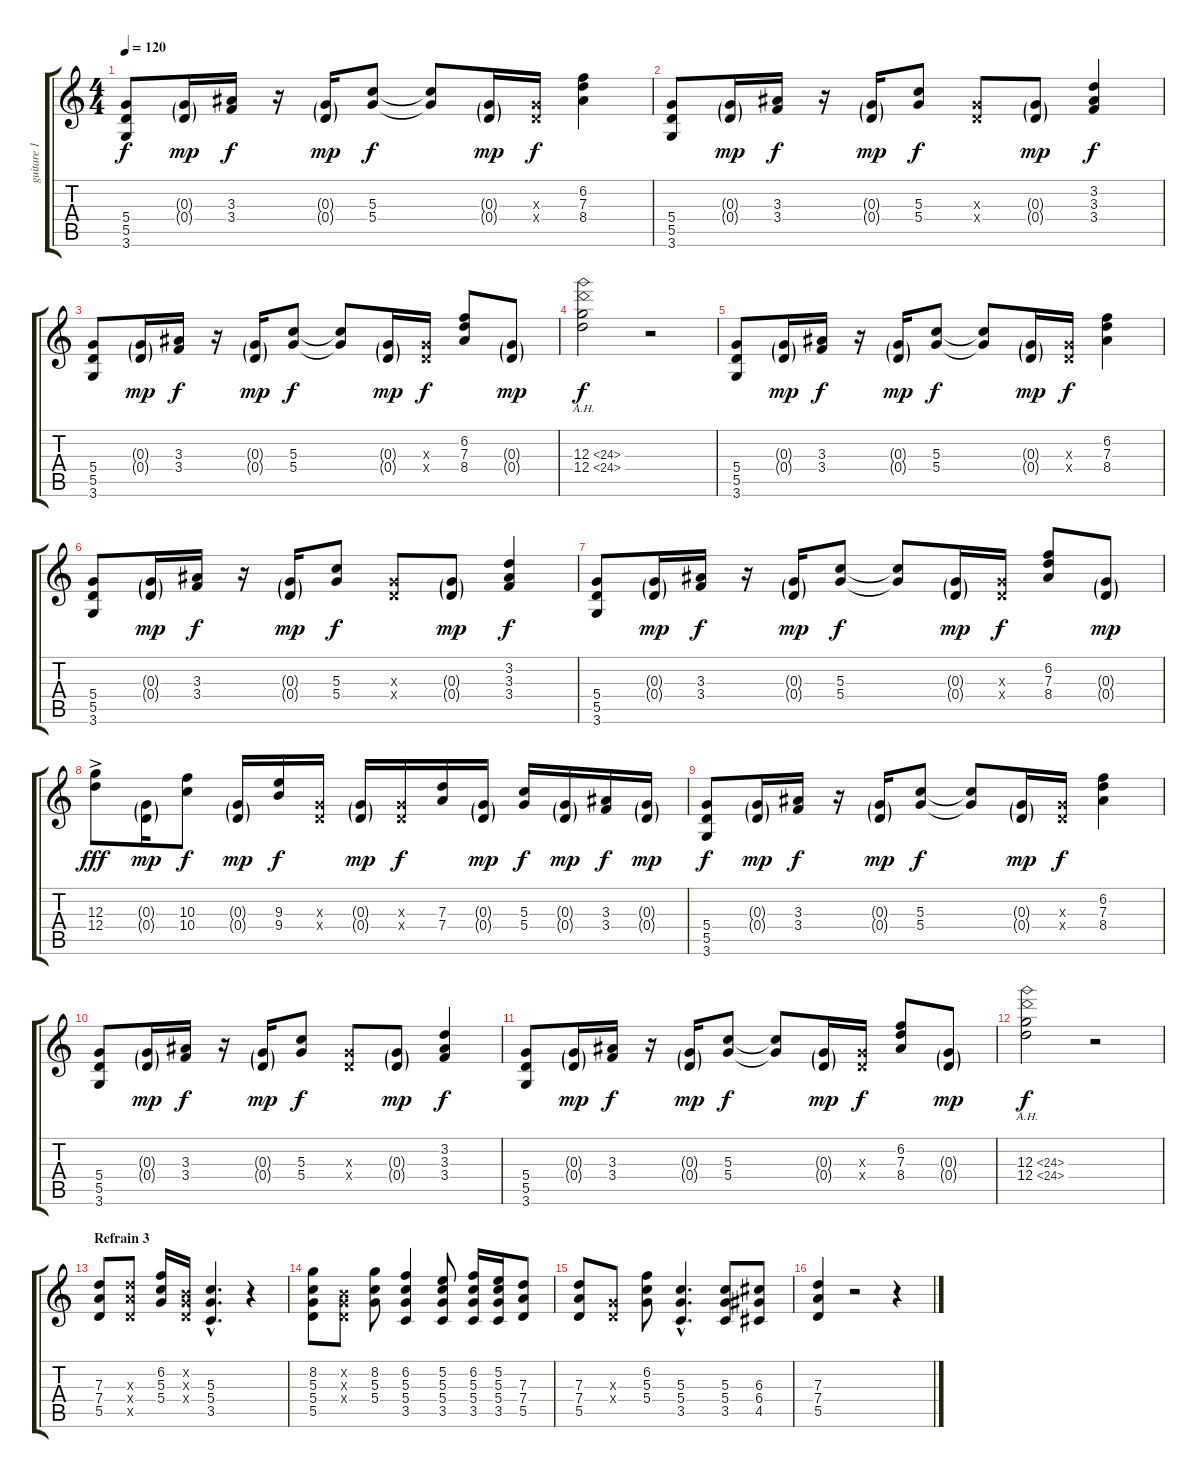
\track ("guitare 1" "guitare 1") {instrument overdrivenguitar}
\staff {score tabs}
\tuning (E4 B3 G3 D3 A2 E2) {hide}
\ts (4 4)
\tempo 120
\clef g2
\ks c
(5.4 5.5 3.6).8{dy f} (0.3{g} 0.4{g}).16{dy mp} (3.3 3.4).16{dy f} r.16 (0.3{g} 0.4{g}).16{dy mp} (5.3 5.4).8{dy f} (5.3{t} 5.4{t}).8 (0.3{g} 0.4{g}).16{dy mp} (0.3{x} 0.4{x}).16{dy f} (6.2 7.3 8.4).4 |
(5.4 5.5 3.6).8 (0.3{g} 0.4{g}).16{dy mp} (3.3 3.4).16{dy f} r.16 (0.3{g} 0.4{g}).16{dy mp} (5.3 5.4).8{dy f} (0.3{x} 0.4{x}).8 (0.3{g} 0.4{g}).8{dy mp} (3.2 3.3 3.4).4{dy f} |
(5.4 5.5 3.6).8 (0.3{g} 0.4{g}).16{dy mp} (3.3 3.4).16{dy f} r.16 (0.3{g} 0.4{g}).16{dy mp} (5.3 5.4).8{dy f} (5.3{t} 5.4{t}).8 (0.3{g} 0.4{g}).16{dy mp} (0.3{x} 0.4{x}).16{dy f} (6.2 7.3 8.4).8 (0.3{g} 0.4{g}).8{dy mp} |
(12.3{ah 12} 12.4{ah 12}).2{dy f} r.2 |
(5.4 5.5 3.6).8 (0.3{g} 0.4{g}).16{dy mp} (3.3 3.4).16{dy f} r.16 (0.3{g} 0.4{g}).16{dy mp} (5.3 5.4).8{dy f} (5.3{t} 5.4{t}).8 (0.3{g} 0.4{g}).16{dy mp} (0.3{x} 0.4{x}).16{dy f} (6.2 7.3 8.4).4 |
(5.4 5.5 3.6).8 (0.3{g} 0.4{g}).16{dy mp} (3.3 3.4).16{dy f} r.16 (0.3{g} 0.4{g}).16{dy mp} (5.3 5.4).8{dy f} (0.3{x} 0.4{x}).8 (0.3{g} 0.4{g}).8{dy mp} (3.2 3.3 3.4).4{dy f} |
(5.4 5.5 3.6).8 (0.3{g} 0.4{g}).16{dy mp} (3.3 3.4).16{dy f} r.16 (0.3{g} 0.4{g}).16{dy mp} (5.3 5.4).8{dy f} (5.3{t} 5.4{t}).8 (0.3{g} 0.4{g}).16{dy mp} (0.3{x} 0.4{x}).16{dy f} (6.2 7.3 8.4).8 (0.3{g} 0.4{g}).8{dy mp} |
(12.3{ac} 12.4).8{dy fff} (0.3{g} 0.4{g}).16{dy mp} (10.3 10.4).8{dy f} (0.3{g} 0.4{g}).16{dy mp} (9.3 9.4).16{dy f} (0.3{x} 0.4{x}).16 (0.3{g} 0.4{g}).16{dy mp} (0.3{x} 0.4{x}).16{dy f} (7.3 7.4).16 (0.3{g} 0.4{g}).16{dy mp} (5.3 5.4).16{dy f} (0.3{g} 0.4{g}).16{dy mp} (3.3 3.4).16{dy f} (0.3{g} 0.4{g}).16{dy mp} |
(5.4 5.5 3.6).8{dy f} (0.3{g} 0.4{g}).16{dy mp} (3.3 3.4).16{dy f} r.16 (0.3{g} 0.4{g}).16{dy mp} (5.3 5.4).8{dy f} (5.3{t} 5.4{t}).8 (0.3{g} 0.4{g}).16{dy mp} (0.3{x} 0.4{x}).16{dy f} (6.2 7.3 8.4).4 |
(5.4 5.5 3.6).8 (0.3{g} 0.4{g}).16{dy mp} (3.3 3.4).16{dy f} r.16 (0.3{g} 0.4{g}).16{dy mp} (5.3 5.4).8{dy f} (0.3{x} 0.4{x}).8 (0.3{g} 0.4{g}).8{dy mp} (3.2 3.3 3.4).4{dy f} |
(5.4 5.5 3.6).8 (0.3{g} 0.4{g}).16{dy mp} (3.3 3.4).16{dy f} r.16 (0.3{g} 0.4{g}).16{dy mp} (5.3 5.4).8{dy f} (5.3{t} 5.4{t}).8 (0.3{g} 0.4{g}).16{dy mp} (0.3{x} 0.4{x}).16{dy f} (6.2 7.3 8.4).8 (0.3{g} 0.4{g}).8{dy mp} |
(12.3{ah 12} 12.4{ah 12}).2{dy f} r.2 |
\section ("" "Refrain 3")
(7.3 7.4 5.5).8 (7.3{x} 7.4{x} 5.5{x}).8 (6.2 5.3 5.4).16 (0.2{x} 0.3{x} 0.4{x}).16 (5.3{hac} 5.4{hac} 3.5{hac}).4{d} r.4 |
(8.2 5.3 5.4 5.5).8 (0.2{x} 0.3{x} 0.4{x}).8 (8.2 5.3 5.4).8 (6.2 5.3 5.4 3.5).4 (5.2 5.3 5.4 3.5).8 (6.2 5.3 5.4 3.5).16 (5.2 5.3 5.4 3.5).16 (7.3 7.4 5.5).8 |
(7.3 7.4 5.5).8 (0.3{x} 0.4{x}).8 (6.2 5.3 5.4).8 (5.3{hac} 5.4{hac} 3.5{hac}).4{d} (5.3 5.4 3.5).8 (6.3 6.4 4.5).8 |
(7.3 7.4 5.5).4 r.2 r.4
